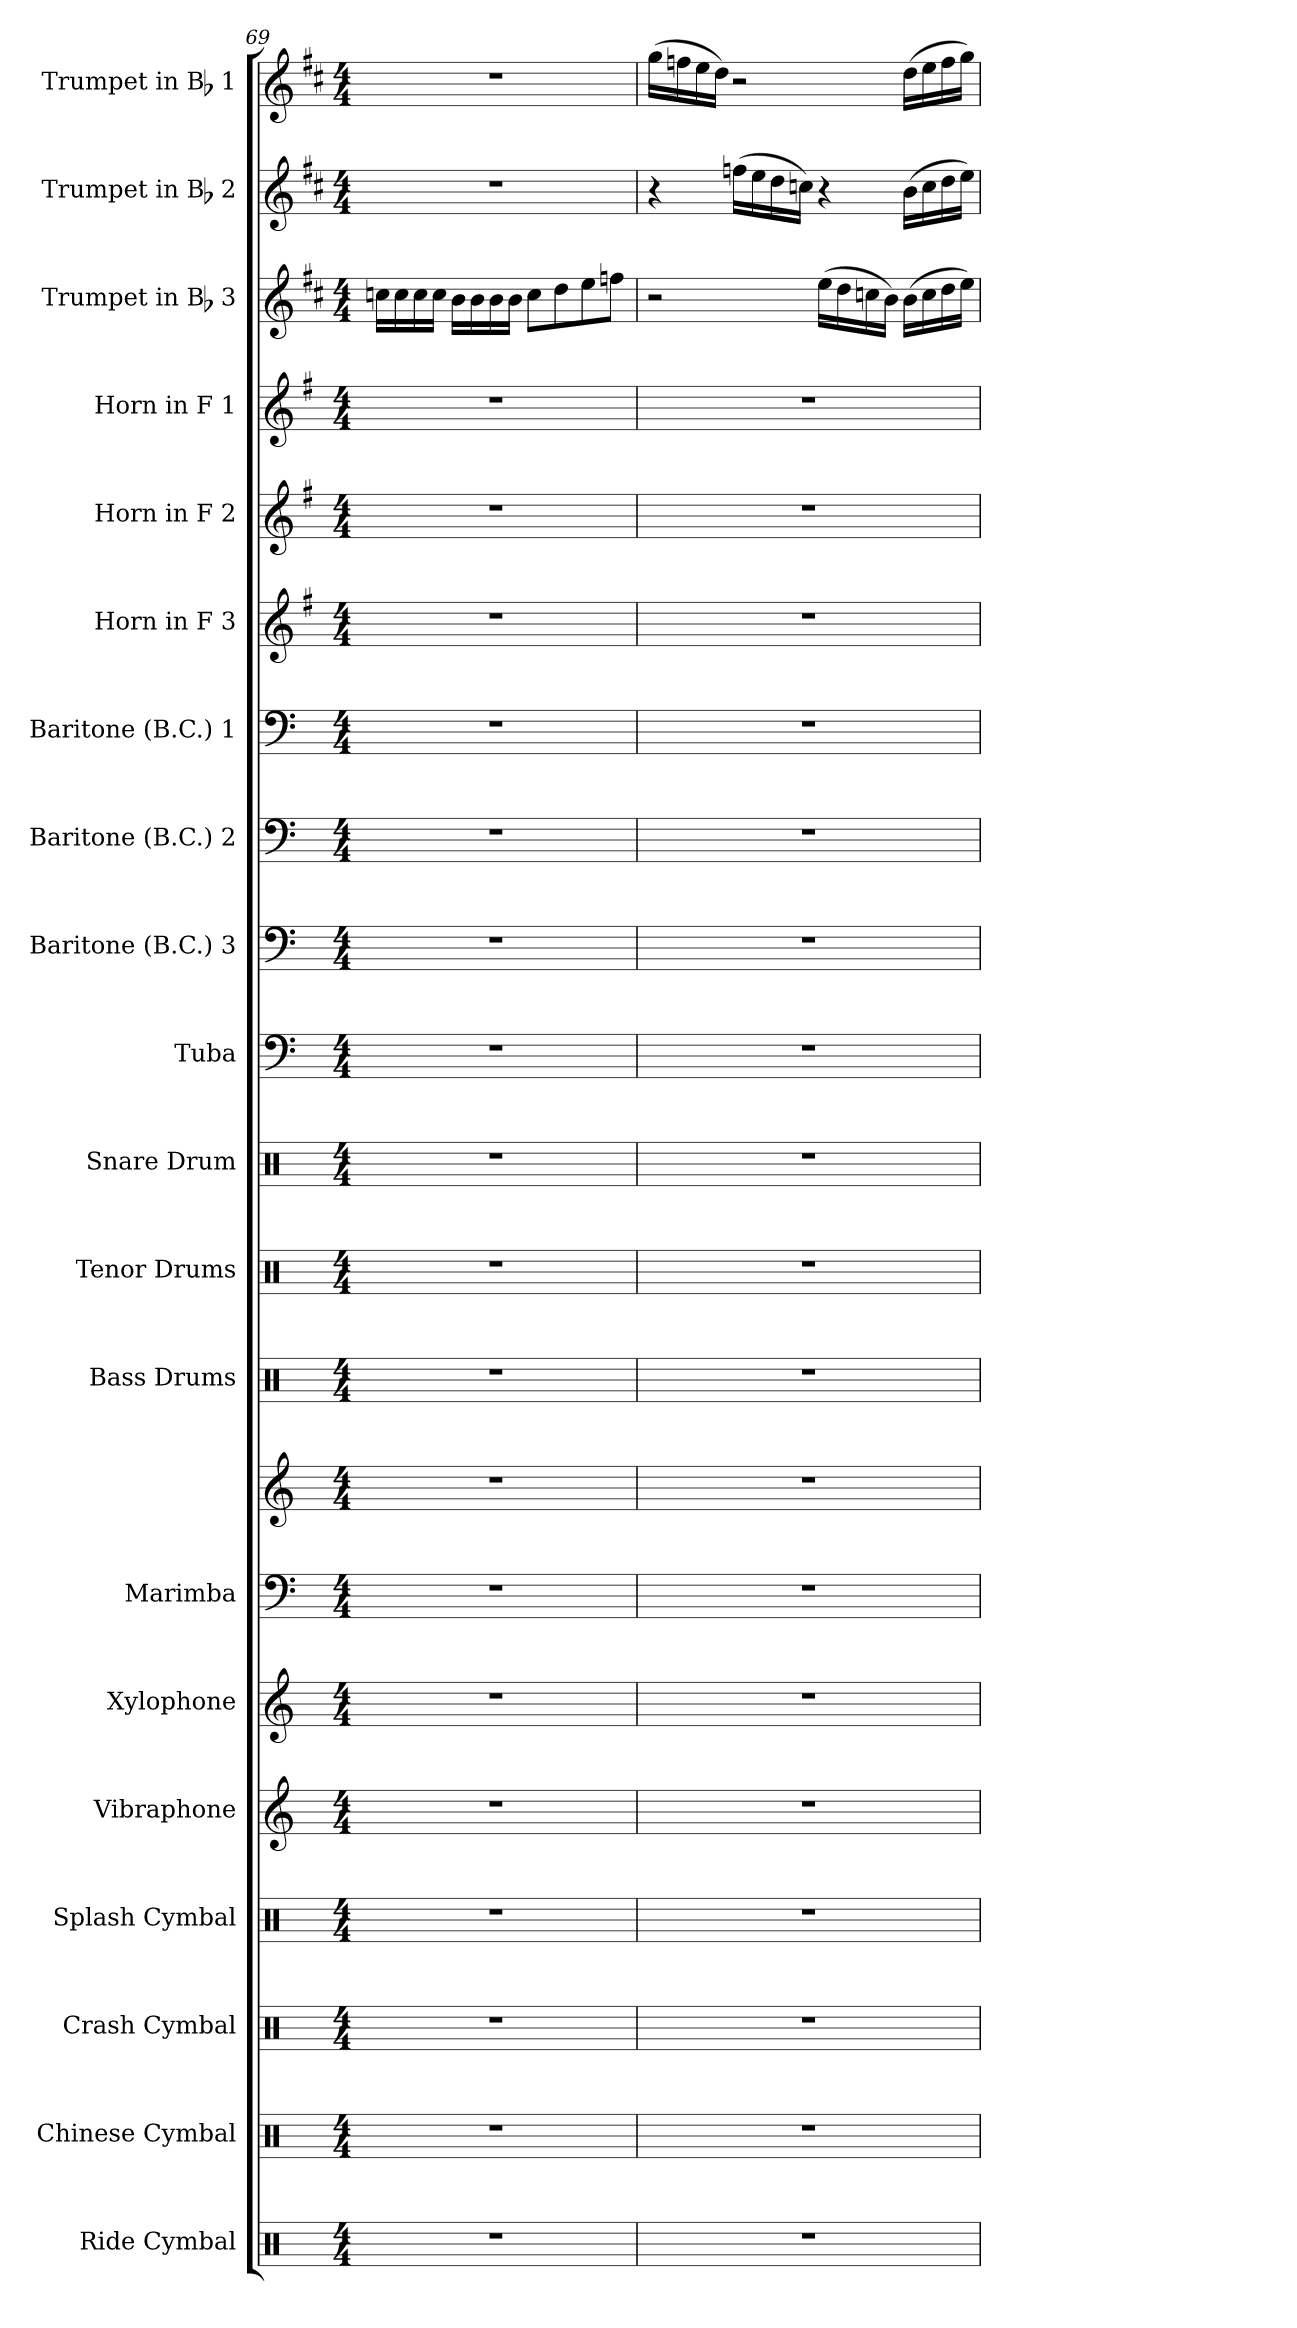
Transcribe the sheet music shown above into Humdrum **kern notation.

**kern	**kern	**kern	**kern	**kern	**kern	**kern	**kern	**kern	**kern	**kern	**kern	**kern	**kern	**kern	**kern	**kern	**kern	**kern	**kern	**kern
*part20	*part19	*part18	*part17	*part16	*part15	*part14	*part14	*part13	*part12	*part11	*part10	*part9	*part8	*part7	*part6	*part5	*part4	*part3	*part2	*part1
*staff21	*staff20	*staff19	*staff18	*staff17	*staff16	*staff15	*staff14	*staff13	*staff12	*staff11	*staff10	*staff9	*staff8	*staff7	*staff6	*staff5	*staff4	*staff3	*staff2	*staff1
*I"Ride Cymbal	*I"Chinese Cymbal	*I"Crash Cymbal	*I"Splash Cymbal	*I"Vibraphone	*I"Xylophone	*I"Marimba	*	*I"Bass Drums	*I"Tenor Drums	*I"Snare Drum	*I"Tuba	*I"Baritone (B.C.) 3	*I"Baritone (B.C.) 2	*I"Baritone (B.C.) 1	*I"Horn in F 3	*I"Horn in F 2	*I"Horn in F 1	*I"Trumpet in Bb 3	*I"Trumpet in Bb 2	*I"Trumpet in Bb 1
*I'R. Cym.	*I'Ch. Cym.	*I'Cr. Cym.	*I'Sp. Cym.	*I'Vib.	*I'Xyl.	*I'Mrm.	*	*I'BD	*I'TD	*I'SD	*I'Tuba	*I'Bar. 3	*I'Bar. 2	*I'Bar. 1	*I'Hn. 3	*I'Hn. 2	*I'Hn. 1	*	*	*
!!LO:PB:g=z
*clefX	*clefX	*clefX	*clefX	*clefG2	*clefG2	*clefF4	*clefG2	*clefX	*clefX	*clefX	*clefF4	*clefF4	*clefF4	*clefF4	*clefG2	*clefG2	*clefG2	*clefG2	*clefG2	*clefG2
*	*	*	*	*	*ITrd-7c-12	*	*	*	*	*	*	*	*	*	*ITrd4c7	*ITrd4c7	*ITrd4c7	*ITrd1c2	*ITrd1c2	*ITrd1c2
*k[]	*k[]	*k[]	*k[]	*k[]	*k[]	*k[]	*k[]	*k[]	*k[]	*k[]	*k[]	*k[]	*k[]	*k[]	*k[]	*k[]	*k[]	*k[]	*k[]	*k[]
*M4/4	*M4/4	*M4/4	*M4/4	*M4/4	*M4/4	*M4/4	*M4/4	*M4/4	*M4/4	*M4/4	*M4/4	*M4/4	*M4/4	*M4/4	*M4/4	*M4/4	*M4/4	*M4/4	*M4/4	*M4/4
=69	=69	=69	=69	=69	=69	=69	=69	=69	=69	=69	=69	=69	=69	=69	=69	=69	=69	=69	=69	=69
1r	1r	1r	1r	1r	1r	1r	1r	1r	1r	1r	1r	1r	1r	1r	1r	1r	1r	16b-X\LL	1r	1r
.	.	.	.	.	.	.	.	.	.	.	.	.	.	.	.	.	.	16b-\	.	.
.	.	.	.	.	.	.	.	.	.	.	.	.	.	.	.	.	.	16b-\	.	.
.	.	.	.	.	.	.	.	.	.	.	.	.	.	.	.	.	.	16b-\JJ	.	.
.	.	.	.	.	.	.	.	.	.	.	.	.	.	.	.	.	.	16a\LL	.	.
.	.	.	.	.	.	.	.	.	.	.	.	.	.	.	.	.	.	16a\	.	.
.	.	.	.	.	.	.	.	.	.	.	.	.	.	.	.	.	.	16a\	.	.
.	.	.	.	.	.	.	.	.	.	.	.	.	.	.	.	.	.	16a\JJ	.	.
.	.	.	.	.	.	.	.	.	.	.	.	.	.	.	.	.	.	8b-\L	.	.
.	.	.	.	.	.	.	.	.	.	.	.	.	.	.	.	.	.	8cc\	.	.
.	.	.	.	.	.	.	.	.	.	.	.	.	.	.	.	.	.	8dd\	.	.
.	.	.	.	.	.	.	.	.	.	.	.	.	.	.	.	.	.	8ee-X\J	.	.
=70	=70	=70	=70	=70	=70	=70	=70	=70	=70	=70	=70	=70	=70	=70	=70	=70	=70	=70	=70	=70
1r	1r	1r	1r	1r	1r	1r	1r	1r	1r	1r	1r	1r	1r	1r	1r	1r	1r	2r	4r	(16ff\LL
.	.	.	.	.	.	.	.	.	.	.	.	.	.	.	.	.	.	.	.	16ee-X\
.	.	.	.	.	.	.	.	.	.	.	.	.	.	.	.	.	.	.	.	16dd\
.	.	.	.	.	.	.	.	.	.	.	.	.	.	.	.	.	.	.	.	16cc\JJ)
.	.	.	.	.	.	.	.	.	.	.	.	.	.	.	.	.	.	.	(16ee-X\LL	2r
.	.	.	.	.	.	.	.	.	.	.	.	.	.	.	.	.	.	.	16dd\	.
.	.	.	.	.	.	.	.	.	.	.	.	.	.	.	.	.	.	.	16cc\	.
.	.	.	.	.	.	.	.	.	.	.	.	.	.	.	.	.	.	.	16b-X\JJ)	.
.	.	.	.	.	.	.	.	.	.	.	.	.	.	.	.	.	.	(16dd\LL	4r	.
.	.	.	.	.	.	.	.	.	.	.	.	.	.	.	.	.	.	16cc\	.	.
.	.	.	.	.	.	.	.	.	.	.	.	.	.	.	.	.	.	16b-X\	.	.
.	.	.	.	.	.	.	.	.	.	.	.	.	.	.	.	.	.	16a\JJ)	.	.
.	.	.	.	.	.	.	.	.	.	.	.	.	.	.	.	.	.	(16a\LL	(16a\LL	(16cc\LL
.	.	.	.	.	.	.	.	.	.	.	.	.	.	.	.	.	.	16b-\	16b-\	16dd\
.	.	.	.	.	.	.	.	.	.	.	.	.	.	.	.	.	.	16cc\	16cc\	16ee-\
.	.	.	.	.	.	.	.	.	.	.	.	.	.	.	.	.	.	16dd\JJ)	16dd\JJ)	16ff\JJ)
=	=	=	=	=	=	=	=	=	=	=	=	=	=	=	=	=	=	=	=	=
*-	*-	*-	*-	*-	*-	*-	*-	*-	*-	*-	*-	*-	*-	*-	*-	*-	*-	*-	*-	*-
